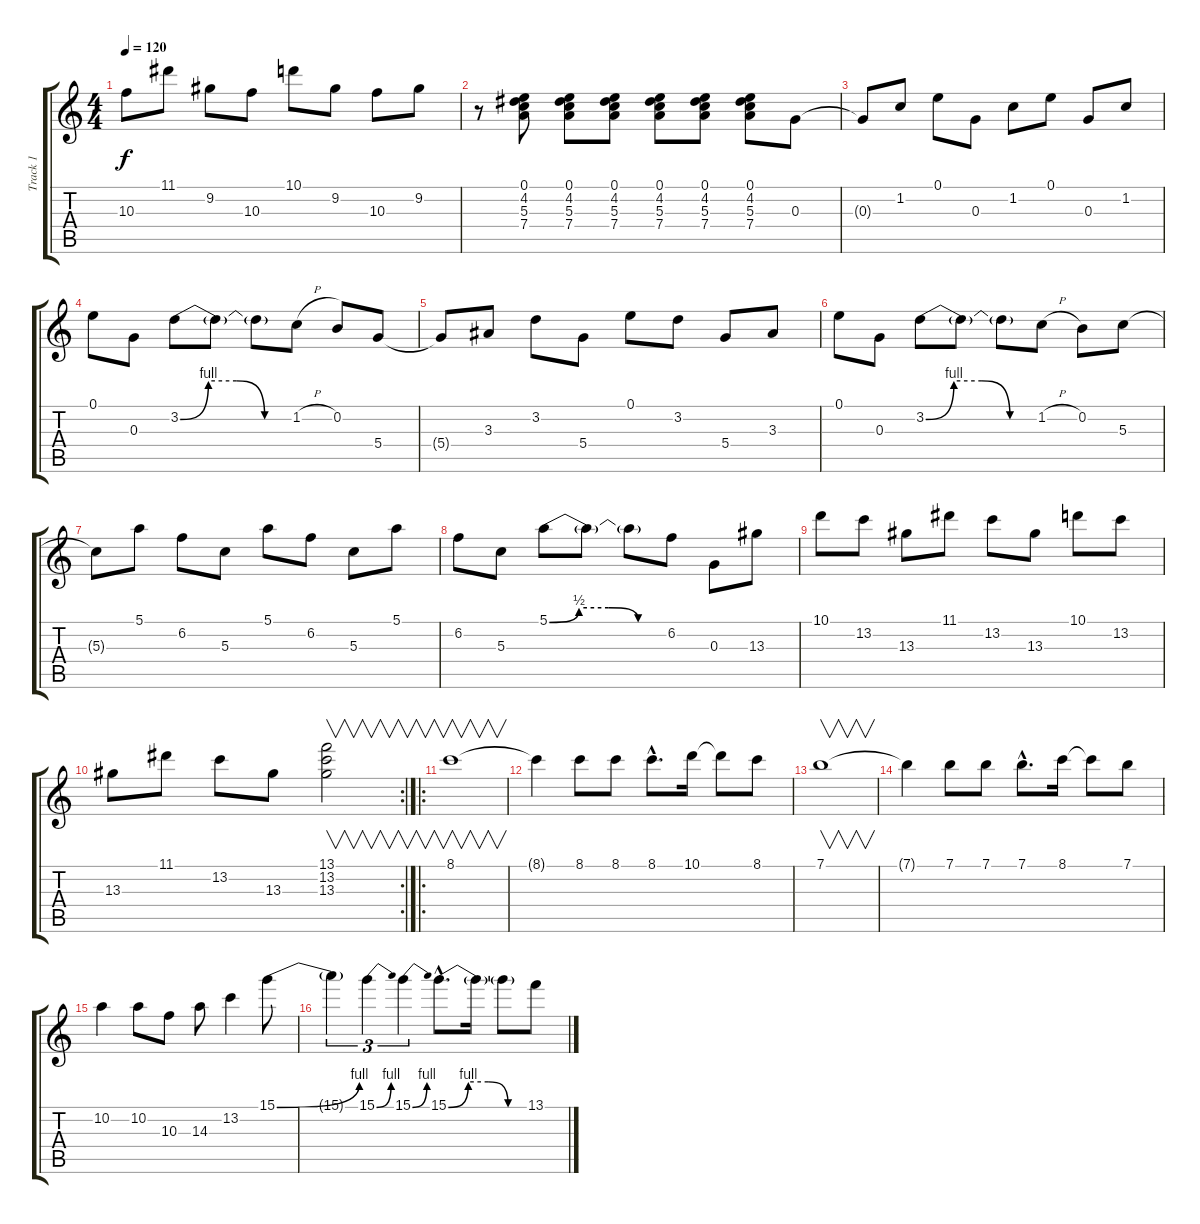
\track ("Track 1" "Track 1") {instrument overdrivenguitar}
\staff {score tabs}
\tuning (E4 B3 G3 D3 A2 E2) {hide}
\ts (4 4)
\tempo 120
\clef g2
\ks c
10.3{t}.8{dy f} 11.1.8 9.2.8 10.3.8 10.1.8 9.2.8 10.3.8 9.2.8 |
r.8 (0.1 4.2 5.3 7.4).8 (0.1 4.2 5.3 7.4).8 (0.1 4.2 5.3 7.4).8 (0.1 4.2 5.3 7.4).8 (0.1 4.2 5.3 7.4).8 (0.1 4.2 5.3 7.4).8 0.3.8 |
0.3{t}.8 1.2.8 0.1.8 0.3.8 1.2.8 0.1.8 0.3.8 1.2.8 |
0.1.8 0.3.8 3.2{be (custom 0 0 15 4 30 4 45 0 60 0)}.8 3.2{t}.8 3.2{t}.8 1.2{h}.8 0.2.8 5.4.8 |
5.4{t}.8 3.3.8 3.2.8 5.4.8 0.1.8 3.2.8 5.4.8 3.3.8 |
0.1.8 0.3.8 3.2{be (custom 0 0 15 4 30 4 45 0 60 0)}.8 3.2{t}.8 3.2{t}.8 1.2{h}.8 0.2.8 5.3.8 |
5.3{t}.8 5.1.8 6.2.8 5.3.8 5.1.8 6.2.8 5.3.8 5.1.8 |
6.2.8 5.3.8 5.1{be (custom 0 0 15 2 30 2 45 0 60 0)}.8 5.1{t}.8 5.1{t}.8 6.2.8 0.3.8 13.3.8 |
10.1.8 13.2.8 13.3.8 11.1.8 13.2.8 13.3.8 10.1.8 13.2.8 |
\rc 2
13.3.8 11.1.8 13.2.8 13.3.8 (13.1 13.2 13.3).2{v} |
\ro
8.1.1{v} |
8.1{t}.4 8.1.8 8.1.8 8.1{hac}.8{d} 10.1.16 10.1{t}.8 8.1.8 |
7.1.1{v} |
7.1{t}.4 7.1.8 7.1.8 7.1{hac}.8{d} 8.1.16 8.1{t}.8 7.1.8 |
10.2.4 10.2.8 10.3.8 14.3.8 13.2.4 15.1{be (bend 0 0 60 4)}.8 |
15.1{t}.4{tu (3 2)} 15.1{be (bend 0 0 60 4)}.4{tu (3 2)} 15.1{be (bend 0 0 60 4)}.4{tu (3 2)} 15.1{be (custom 0 0 15 4 30 4 45 0 60 0) hac}.8{d} 15.1{t}.16 15.1{t}.8 13.1.8
